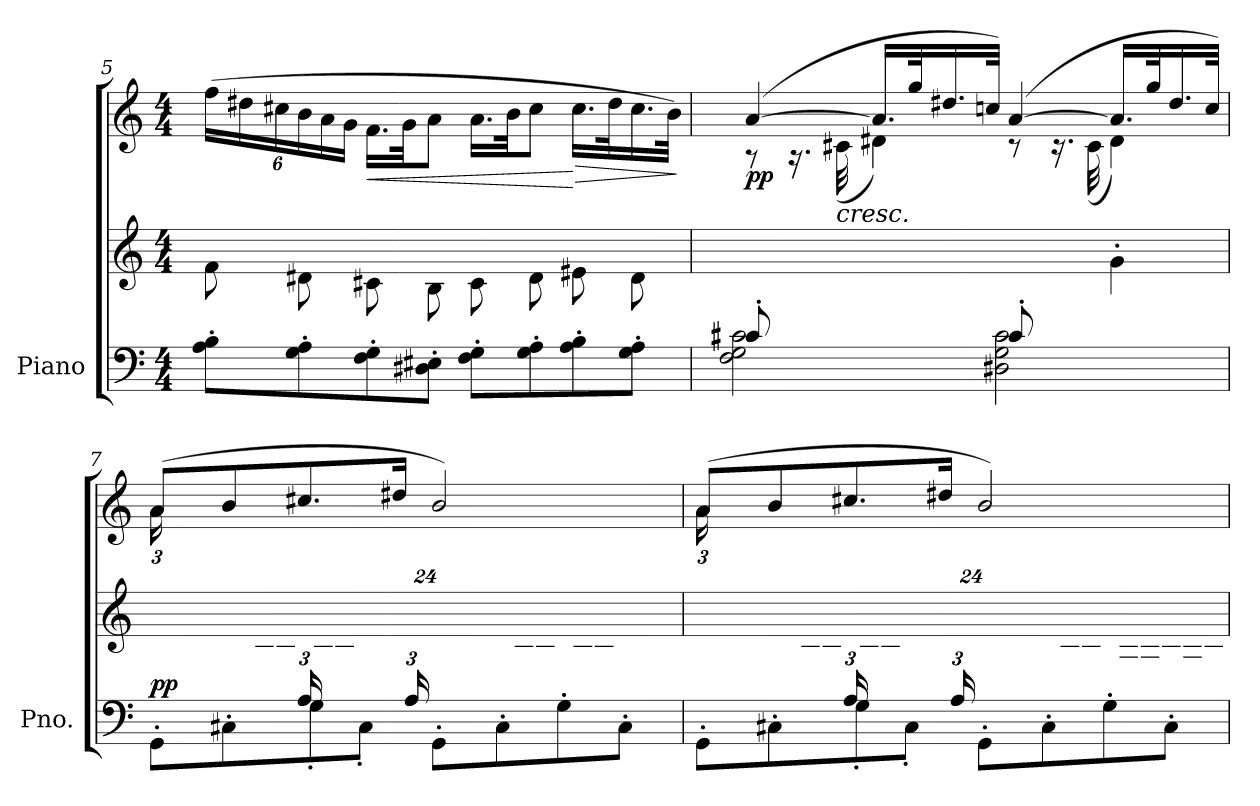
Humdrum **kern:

**kern	**kern	**kern	**dynam
*part1	*part1	*part1	*part1
*staff3	*staff2	*staff1	*staff1/2/3
*I"Piano	*	*	*
*I'Pno.	*	*	*
!!LO:PB:g=z
*clefF4	*clefG2	*clefG2	*
*k[]	*k[]	*k[]	*
*M4/4	*M4/4	*M4/4	*
*	*	*Xbrackettup	*
=5	=5	=5	=5
8A\' 8B\'L	8f\	(>24ff\LL	.
.	.	24dd#X\	.
.	.	24cc#X\	.
8G\' 8A\'	8d#X\	24b\	.
.	.	24a\	.
.	.	24g\JJ	.
!	!	!	!LO:HP:b
8F\' 8G\'	8c#X\	16.f\LL	<
.	.	32g\JK	.
8D#X\' 8E#X\'J	8B\	8a\J	.
8F\' 8G\'L	8c#\	16.a\LL	.
.	.	32b\JK	.
8G\' 8A\'	8d#\	8cc#\J	.
!	!	!	!LO:HP:n=1:b
8A\' 8B\'	8e#X\	16.cc#\LL	[ >
.	.	32dd#\K	.
8G\' 8A\'J	8d#\	16.cc#\	.
.	.	32b\JJk)	.
.	.	.	]
!!LO:LB:g=z
=6	=6	=6	=6
*^	*	*^	*
!	!	!	!	!	!LO:DY:b
8c#X'/L	2F\ 2G\ 2c#X\	8ryy	(>[4a/	8r	pp
4.ryy	.	8f'\J	.	16.r	.
!	!	!	!	!	!LO:HP:b
.	.	.	.	(<32c#X\	<
.	.	4g'\	16.a/LL]	4d#X\)	.
.	.	.	32gg/K	.	.
.	.	.	16.dd#X/	.	.
.	.	.	32ccn/JJk)	.	.
8c#'/L	2D#X\ 2G\ 2c#\	8ryy	(>[4a/	8r	.
4.ryy	.	8f'\J	.	16.r	.
.	.	.	.	(<32c#\	.
.	.	4g'\	16.a/LL]	4d#\)	.
.	.	.	32gg/K	.	.
.	.	.	16.dd#/	.	.
.	.	.	32cc/JJk)	.	.
!!LO:LB:g=z	!!
=7	=7	=7	=7	=7	=7
!	!	!	!	!	!LO:DY:a=3
4ryy	8GG'\L	24ryy	(>(<8a/L	24a\LL	pp
.	.	24g/	.	24%23ryy	.
.	.	24f/	.	.	.
.	8C#X'\	24d#X/	8b/	.	.
.	.	24c#X/	.	.	.
.	.	24B/JJ	.	.	.
*Xbrackettup	*	*	*	*	*
24A:/LL	8G'\	24ryy	8.cc#X/	.	.
24%11ryy	.	24B\	.	.	.
.	.	24c#\	.	.	.
.	8C#'\J	24d#\	.	.	.
.	.	24f\	.	.	.
.	.	.	16dd#X/Jk	.	.
.	.	24g\JJ)	.	.	.
*	*	*Xbrackettup	*	*	*
.	8GG'\L	24a/LL	2b/)	.	.
.	.	24g/	.	.	.
.	.	24f/	.	.	.
.	8C#'\	24d#/	.	.	.
.	.	24c#/	.	.	.
.	.	24B/JJ	.	.	.
24A:/LL	8G'\	24ryy	.	.	.
24%5ryy	.	24B\	.	.	.
.	.	24c#\	.	.	.
.	8C#'\J	24d#\	.	.	.
.	.	24f\	.	.	.
.	.	24g\JJ	.	.	.
!!LO:LB:g=z	!!
=8	=8	=8	=8	=8	=8
4ryy	8GG'\L	24ryy	(>(<8a/L	24a\LL	.
.	.	24g/	.	24%23ryy	.
.	.	24f/	.	.	.
.	8C#X'\	24d#X/	8b/	.	.
.	.	24c#X/	.	.	.
.	.	24B/JJ	.	.	.
24A:/LL	8G'\	24ryy	8.cc#X/	.	.
24%11ryy	.	24B\	.	.	.
.	.	24c#\	.	.	.
.	8C#'\J	24d#\	.	.	.
.	.	24f\	.	.	.
.	.	.	16dd#X/Jk	.	.
.	.	24g\JJ)	.	.	.
.	8GG'\L	24a/LL	2b/)	.	.
.	.	24g/	.	.	.
.	.	24f/	.	.	.
.	8C#'\	24d#/	.	.	.
.	.	24c#/	.	.	.
.	.	24B/JJ	.	.	.
24A:/LL	8G'\	24ryy	.	.	.
24%5ryy	.	24G\	.	.	.
.	.	24A\	.	.	.
.	8C#'\J	24B\	.	.	.
.	.	24A\	.	.	.
.	.	24B\JJ	.	.	[
*v	*v	*	*v	*v	*
=	=	=	=
*-	*-	*-	*-
